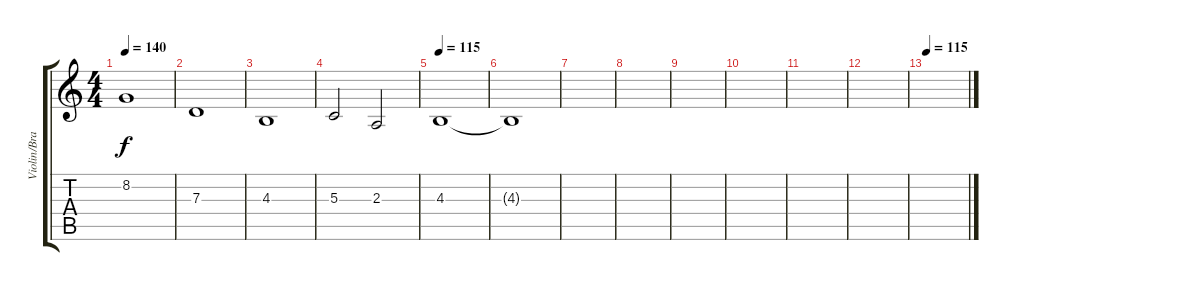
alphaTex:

\track ("Violin/Brass" "Violin/Bra") {instrument violin}
\staff {score tabs}
\tuning (E4 B3 G3 D3 A2 E2) {hide}
\ts (4 4)
\tempo 140
\clef g2
\ks c
8.2.1{dy f} |
7.3.1 |
4.3.1 |
5.3.2 2.3.2 |
\tempo 115
4.3.1{volume 0} |
4.3{t}.1 |
|
|
|
|
|
|
\tempo 115
